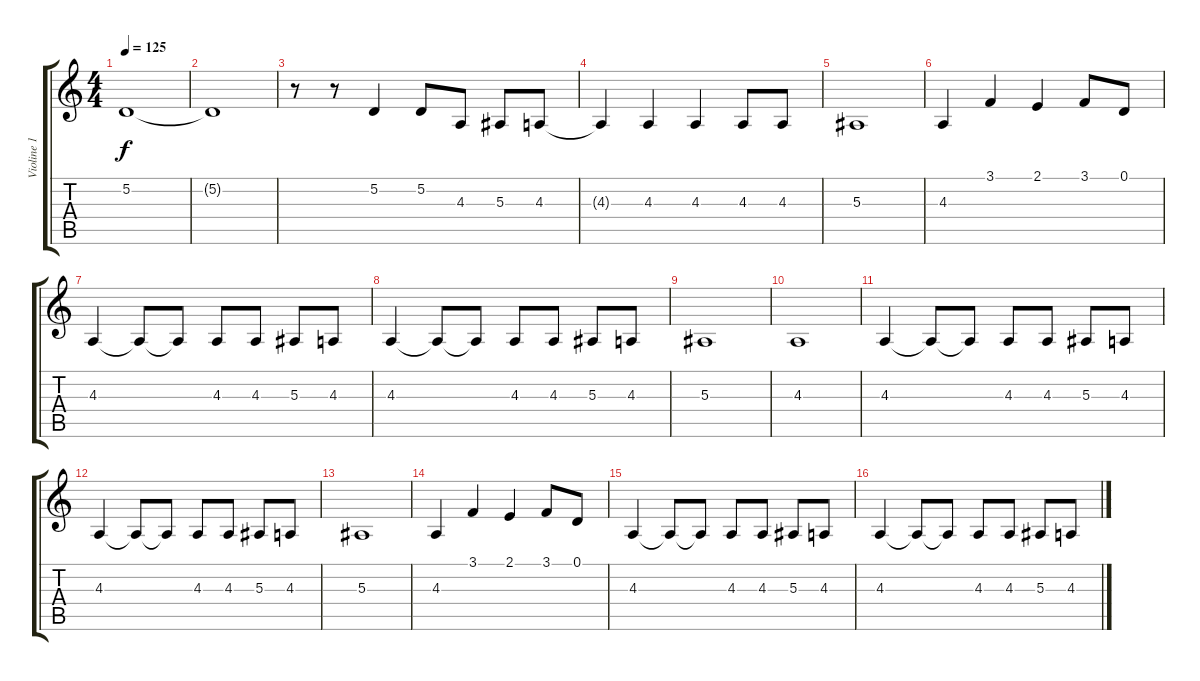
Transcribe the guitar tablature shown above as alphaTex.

\track ("Violine 1" "Violine 1") {instrument tremolostrings}
\staff {score tabs}
\tuning (D4 A3 F3 C3 G2 D2) {hide}
\ts (4 4)
\tempo 125
\clef g2
\ks c
5.2.1{dy f} |
5.2{t}.1 |
r.8 r.8 5.2.4 5.2.8 4.3.8 5.3.8 4.3.8 |
4.3{t}.4 4.3.4 4.3.4 4.3.8 4.3.8 |
5.3.1 |
4.3.4 3.1.4 2.1.4 3.1.8 0.1.8 |
4.3.4 4.3{t}.8 4.3{t}.8 4.3.8 4.3.8 5.3.8 4.3.8 |
4.3.4 4.3{t}.8 4.3{t}.8 4.3.8 4.3.8 5.3.8 4.3.8 |
5.3.1 |
4.3.1 |
4.3.4 4.3{t}.8 4.3{t}.8 4.3.8 4.3.8 5.3.8 4.3.8 |
4.3.4 4.3{t}.8 4.3{t}.8 4.3.8 4.3.8 5.3.8 4.3.8 |
5.3.1 |
4.3.4 3.1.4 2.1.4 3.1.8 0.1.8 |
4.3.4 4.3{t}.8 4.3{t}.8 4.3.8 4.3.8 5.3.8 4.3.8 |
4.3.4 4.3{t}.8 4.3{t}.8 4.3.8 4.3.8 5.3.8 4.3.8
